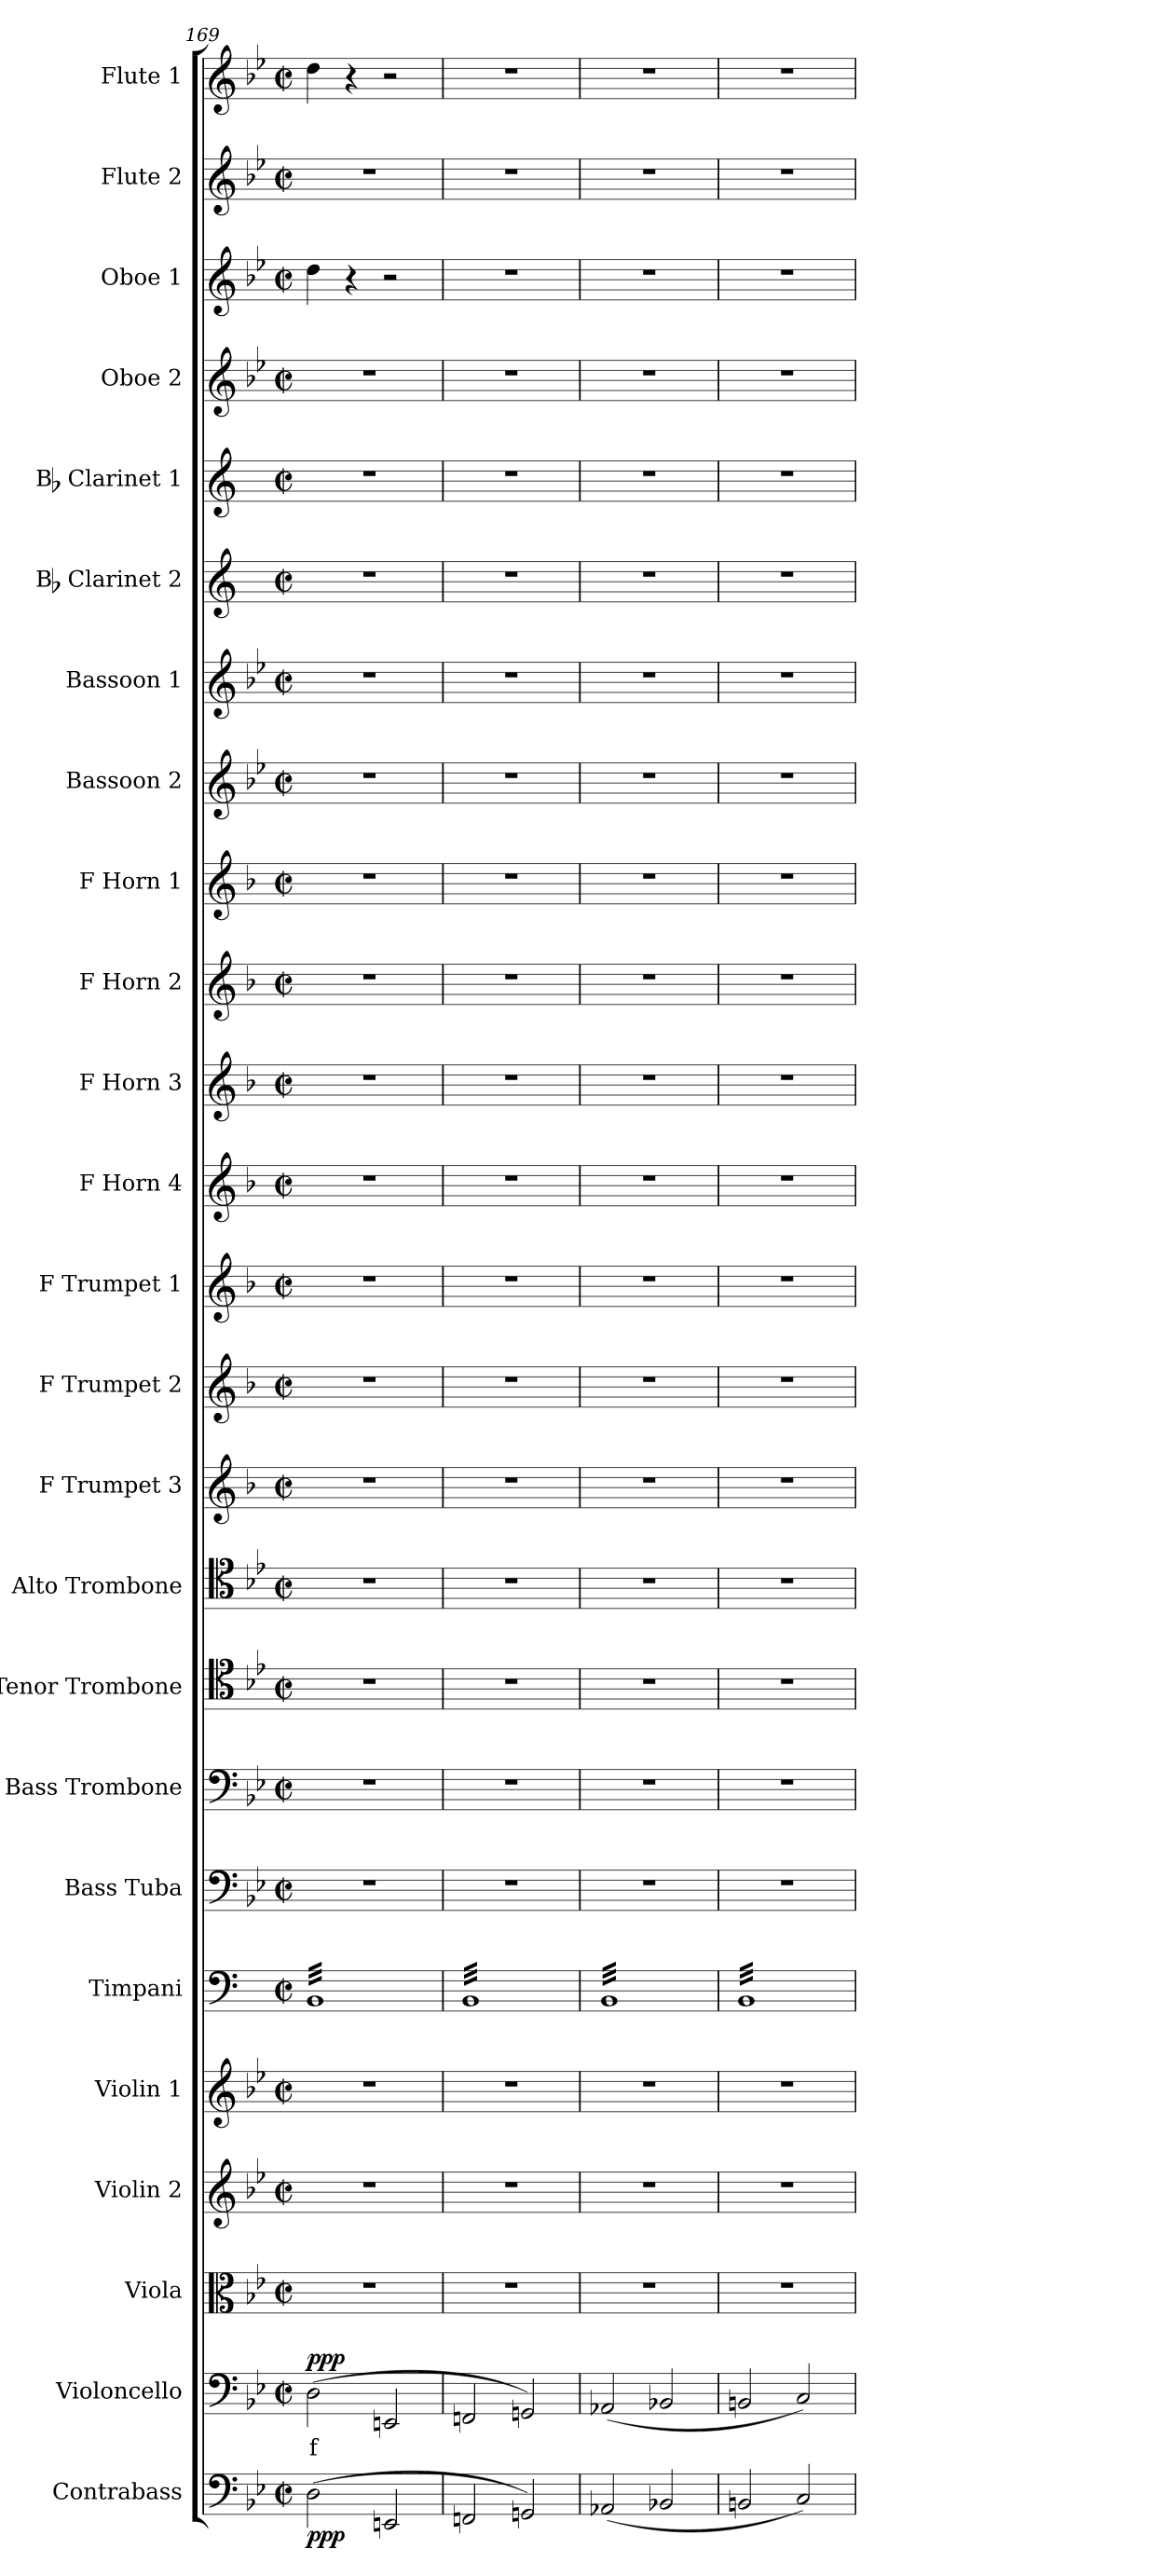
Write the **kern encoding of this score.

**kern	**dynam	**kern	**text	**dynam	**kern	**kern	**kern	**kern	**kern	**kern	**kern	**kern	**kern	**kern	**kern	**kern	**kern	**kern	**kern	**kern	**kern	**kern	**kern	**kern	**kern	**kern	**kern
*part25	*part25	*part24	*part24	*part24	*part23	*part22	*part21	*part20	*part19	*part18	*part17	*part16	*part15	*part14	*part13	*part12	*part11	*part10	*part9	*part8	*part7	*part6	*part5	*part4	*part3	*part2	*part1
*staff25	*staff25	*staff24	*staff24	*staff24	*staff23	*staff22	*staff21	*staff20	*staff19	*staff18	*staff17	*staff16	*staff15	*staff14	*staff13	*staff12	*staff11	*staff10	*staff9	*staff8	*staff7	*staff6	*staff5	*staff4	*staff3	*staff2	*staff1
*I"Contrabass	*	*I"Violoncello	*	*	*I"Viola	*I"Violin 2	*I"Violin 1	*I"Timpani	*I"Bass Tuba	*I"Bass Trombone	*I"Tenor Trombone	*I"Alto Trombone	*I"F Trumpet 3	*I"F Trumpet 2	*I"F Trumpet 1	*I"F Horn 4	*I"F Horn 3	*I"F Horn 2	*I"F Horn 1	*I"Bassoon 2	*I"Bassoon 1	*I"Bb Clarinet 2	*I"Bb Clarinet 1	*I"Oboe 2	*I"Oboe 1	*I"Flute 2	*I"Flute 1
*I'Cb	*	*I'Vc	*	*	*I'Vla	*I'Vln 2	*I'Vln 1	*I'Timp	*I'B Tba	*I'B Trb	*I'T Trb	*I'A Trb	*I'Tpt 3	*I'Tpt 2	*I'Tpt 1	*I'Hn 4	*I'Hn 3	*I'Hn 2	*I'Hn 1	*I'Bsn 2	*I'Bsn 1	*I'Cl 2	*I'Cl 1	*I'Ob 2	*I'Ob 1	*I'Fl 2	*I'Fl 1
*clefF4	*	*clefF4	*	*	*clefC3	*clefG2	*clefG2	*clefF4	*clefF4	*clefF4	*clefC4	*clefC4	*clefG2	*clefG2	*clefG2	*clefG2	*clefG2	*clefG2	*clefG2	*clefG2	*clefG2	*clefG2	*clefG2	*clefG2	*clefG2	*clefG2	*clefG2
*ITrd7c12	*	*	*	*	*	*	*	*	*	*	*	*	*ITrd-3c-5	*ITrd-3c-5	*ITrd-3c-5	*ITrd4c7	*ITrd4c7	*ITrd4c7	*ITrd4c7	*	*	*ITrd1c2	*ITrd1c2	*	*	*	*
*k[b-e-]	*	*k[b-e-]	*	*	*k[b-e-]	*k[b-e-]	*k[b-e-]	*k[]	*k[b-e-]	*k[b-e-]	*k[b-e-]	*k[b-e-]	*k[b-e-]	*k[b-e-]	*k[b-e-]	*k[b-e-]	*k[b-e-]	*k[b-e-]	*k[b-e-]	*k[b-e-]	*k[b-e-]	*k[b-e-]	*k[b-e-]	*k[b-e-]	*k[b-e-]	*k[b-e-]	*k[b-e-]
*M2/2	*	*M2/2	*	*	*M2/2	*M2/2	*M2/2	*M2/2	*M2/2	*M2/2	*M2/2	*M2/2	*M2/2	*M2/2	*M2/2	*M2/2	*M2/2	*M2/2	*M2/2	*M2/2	*M2/2	*M2/2	*M2/2	*M2/2	*M2/2	*M2/2	*M2/2
*met(c|)	*	*met(c|)	*	*	*met(c|)	*met(c|)	*met(c|)	*met(c|)	*met(c|)	*met(c|)	*met(c|)	*met(c|)	*met(c|)	*met(c|)	*met(c|)	*met(c|)	*met(c|)	*met(c|)	*met(c|)	*met(c|)	*met(c|)	*met(c|)	*met(c|)	*met(c|)	*met(c|)	*met(c|)	*met(c|)
=169	=169	=169	=169	=169	=169	=169	=169	=169	=169	=169	=169	=169	=169	=169	=169	=169	=169	=169	=169	=169	=169	=169	=169	=169	=169	=169	=169
!	!LO:DY:b	!	!LO:LY:b:color=#FF0000	!LO:DY:b	!	!	!	!	!	!	!	!	!	!	!	!	!	!	!	!	!	!	!	!	!	!	!
*	*	*	*	*	*	*	*	*tremolo	*	*	*	*	*	*	*	*	*	*	*	*	*	*	*	*	*	*	*
(2DD\	ppp	(2D\	f	ppp	1r	1r	1r	32BBLLL	1r	1r	1r	1r	1r	1r	1r	1r	1r	1r	1r	1r	1r	1r	1r	1r	4dd\	1r	4dd\
.	.	.	.	.	.	.	.	32BB	.	.	.	.	.	.	.	.	.	.	.	.	.	.	.	.	.	.	.
.	.	.	.	.	.	.	.	32BB	.	.	.	.	.	.	.	.	.	.	.	.	.	.	.	.	.	.	.
.	.	.	.	.	.	.	.	32BB	.	.	.	.	.	.	.	.	.	.	.	.	.	.	.	.	.	.	.
.	.	.	.	.	.	.	.	32BB	.	.	.	.	.	.	.	.	.	.	.	.	.	.	.	.	.	.	.
.	.	.	.	.	.	.	.	32BB	.	.	.	.	.	.	.	.	.	.	.	.	.	.	.	.	.	.	.
.	.	.	.	.	.	.	.	32BB	.	.	.	.	.	.	.	.	.	.	.	.	.	.	.	.	.	.	.
.	.	.	.	.	.	.	.	32BB	.	.	.	.	.	.	.	.	.	.	.	.	.	.	.	.	.	.	.
.	.	.	.	.	.	.	.	32BB	.	.	.	.	.	.	.	.	.	.	.	.	.	.	.	.	4r	.	4r
.	.	.	.	.	.	.	.	32BB	.	.	.	.	.	.	.	.	.	.	.	.	.	.	.	.	.	.	.
.	.	.	.	.	.	.	.	32BB	.	.	.	.	.	.	.	.	.	.	.	.	.	.	.	.	.	.	.
.	.	.	.	.	.	.	.	32BB	.	.	.	.	.	.	.	.	.	.	.	.	.	.	.	.	.	.	.
.	.	.	.	.	.	.	.	32BB	.	.	.	.	.	.	.	.	.	.	.	.	.	.	.	.	.	.	.
.	.	.	.	.	.	.	.	32BB	.	.	.	.	.	.	.	.	.	.	.	.	.	.	.	.	.	.	.
.	.	.	.	.	.	.	.	32BB	.	.	.	.	.	.	.	.	.	.	.	.	.	.	.	.	.	.	.
.	.	.	.	.	.	.	.	32BB	.	.	.	.	.	.	.	.	.	.	.	.	.	.	.	.	.	.	.
2EEEn/	.	2EEn/	.	.	.	.	.	32BB	.	.	.	.	.	.	.	.	.	.	.	.	.	.	.	.	2r	.	2r
.	.	.	.	.	.	.	.	32BB	.	.	.	.	.	.	.	.	.	.	.	.	.	.	.	.	.	.	.
.	.	.	.	.	.	.	.	32BB	.	.	.	.	.	.	.	.	.	.	.	.	.	.	.	.	.	.	.
.	.	.	.	.	.	.	.	32BB	.	.	.	.	.	.	.	.	.	.	.	.	.	.	.	.	.	.	.
.	.	.	.	.	.	.	.	32BB	.	.	.	.	.	.	.	.	.	.	.	.	.	.	.	.	.	.	.
.	.	.	.	.	.	.	.	32BB	.	.	.	.	.	.	.	.	.	.	.	.	.	.	.	.	.	.	.
.	.	.	.	.	.	.	.	32BB	.	.	.	.	.	.	.	.	.	.	.	.	.	.	.	.	.	.	.
.	.	.	.	.	.	.	.	32BB	.	.	.	.	.	.	.	.	.	.	.	.	.	.	.	.	.	.	.
.	.	.	.	.	.	.	.	32BB	.	.	.	.	.	.	.	.	.	.	.	.	.	.	.	.	.	.	.
.	.	.	.	.	.	.	.	32BB	.	.	.	.	.	.	.	.	.	.	.	.	.	.	.	.	.	.	.
.	.	.	.	.	.	.	.	32BB	.	.	.	.	.	.	.	.	.	.	.	.	.	.	.	.	.	.	.
.	.	.	.	.	.	.	.	32BB	.	.	.	.	.	.	.	.	.	.	.	.	.	.	.	.	.	.	.
.	.	.	.	.	.	.	.	32BB	.	.	.	.	.	.	.	.	.	.	.	.	.	.	.	.	.	.	.
.	.	.	.	.	.	.	.	32BB	.	.	.	.	.	.	.	.	.	.	.	.	.	.	.	.	.	.	.
.	.	.	.	.	.	.	.	32BB	.	.	.	.	.	.	.	.	.	.	.	.	.	.	.	.	.	.	.
.	.	.	.	.	.	.	.	32BBJJJ	.	.	.	.	.	.	.	.	.	.	.	.	.	.	.	.	.	.	.
=170	=170	=170	=170	=170	=170	=170	=170	=170	=170	=170	=170	=170	=170	=170	=170	=170	=170	=170	=170	=170	=170	=170	=170	=170	=170	=170	=170
2FFFn/	.	2FFn/	.	.	1r	1r	1r	32BBLLL	1r	1r	1r	1r	1r	1r	1r	1r	1r	1r	1r	1r	1r	1r	1r	1r	1r	1r	1r
.	.	.	.	.	.	.	.	32BB	.	.	.	.	.	.	.	.	.	.	.	.	.	.	.	.	.	.	.
.	.	.	.	.	.	.	.	32BB	.	.	.	.	.	.	.	.	.	.	.	.	.	.	.	.	.	.	.
.	.	.	.	.	.	.	.	32BB	.	.	.	.	.	.	.	.	.	.	.	.	.	.	.	.	.	.	.
.	.	.	.	.	.	.	.	32BB	.	.	.	.	.	.	.	.	.	.	.	.	.	.	.	.	.	.	.
.	.	.	.	.	.	.	.	32BB	.	.	.	.	.	.	.	.	.	.	.	.	.	.	.	.	.	.	.
.	.	.	.	.	.	.	.	32BB	.	.	.	.	.	.	.	.	.	.	.	.	.	.	.	.	.	.	.
.	.	.	.	.	.	.	.	32BB	.	.	.	.	.	.	.	.	.	.	.	.	.	.	.	.	.	.	.
.	.	.	.	.	.	.	.	32BB	.	.	.	.	.	.	.	.	.	.	.	.	.	.	.	.	.	.	.
.	.	.	.	.	.	.	.	32BB	.	.	.	.	.	.	.	.	.	.	.	.	.	.	.	.	.	.	.
.	.	.	.	.	.	.	.	32BB	.	.	.	.	.	.	.	.	.	.	.	.	.	.	.	.	.	.	.
.	.	.	.	.	.	.	.	32BB	.	.	.	.	.	.	.	.	.	.	.	.	.	.	.	.	.	.	.
.	.	.	.	.	.	.	.	32BB	.	.	.	.	.	.	.	.	.	.	.	.	.	.	.	.	.	.	.
.	.	.	.	.	.	.	.	32BB	.	.	.	.	.	.	.	.	.	.	.	.	.	.	.	.	.	.	.
.	.	.	.	.	.	.	.	32BB	.	.	.	.	.	.	.	.	.	.	.	.	.	.	.	.	.	.	.
.	.	.	.	.	.	.	.	32BB	.	.	.	.	.	.	.	.	.	.	.	.	.	.	.	.	.	.	.
2GGGn/)	.	2GGn/)	.	.	.	.	.	32BB	.	.	.	.	.	.	.	.	.	.	.	.	.	.	.	.	.	.	.
.	.	.	.	.	.	.	.	32BB	.	.	.	.	.	.	.	.	.	.	.	.	.	.	.	.	.	.	.
.	.	.	.	.	.	.	.	32BB	.	.	.	.	.	.	.	.	.	.	.	.	.	.	.	.	.	.	.
.	.	.	.	.	.	.	.	32BB	.	.	.	.	.	.	.	.	.	.	.	.	.	.	.	.	.	.	.
.	.	.	.	.	.	.	.	32BB	.	.	.	.	.	.	.	.	.	.	.	.	.	.	.	.	.	.	.
.	.	.	.	.	.	.	.	32BB	.	.	.	.	.	.	.	.	.	.	.	.	.	.	.	.	.	.	.
.	.	.	.	.	.	.	.	32BB	.	.	.	.	.	.	.	.	.	.	.	.	.	.	.	.	.	.	.
.	.	.	.	.	.	.	.	32BB	.	.	.	.	.	.	.	.	.	.	.	.	.	.	.	.	.	.	.
.	.	.	.	.	.	.	.	32BB	.	.	.	.	.	.	.	.	.	.	.	.	.	.	.	.	.	.	.
.	.	.	.	.	.	.	.	32BB	.	.	.	.	.	.	.	.	.	.	.	.	.	.	.	.	.	.	.
.	.	.	.	.	.	.	.	32BB	.	.	.	.	.	.	.	.	.	.	.	.	.	.	.	.	.	.	.
.	.	.	.	.	.	.	.	32BB	.	.	.	.	.	.	.	.	.	.	.	.	.	.	.	.	.	.	.
.	.	.	.	.	.	.	.	32BB	.	.	.	.	.	.	.	.	.	.	.	.	.	.	.	.	.	.	.
.	.	.	.	.	.	.	.	32BB	.	.	.	.	.	.	.	.	.	.	.	.	.	.	.	.	.	.	.
.	.	.	.	.	.	.	.	32BB	.	.	.	.	.	.	.	.	.	.	.	.	.	.	.	.	.	.	.
.	.	.	.	.	.	.	.	32BBJJJ	.	.	.	.	.	.	.	.	.	.	.	.	.	.	.	.	.	.	.
!!LO:PB:g=z
=171	=171	=171	=171	=171	=171	=171	=171	=171	=171	=171	=171	=171	=171	=171	=171	=171	=171	=171	=171	=171	=171	=171	=171	=171	=171	=171	=171
(2AAA-X/	.	(2AA-X/	.	.	1r	1r	1r	32BBLLL	1r	1r	1r	1r	1r	1r	1r	1r	1r	1r	1r	1r	1r	1r	1r	1r	1r	1r	1r
.	.	.	.	.	.	.	.	32BB	.	.	.	.	.	.	.	.	.	.	.	.	.	.	.	.	.	.	.
.	.	.	.	.	.	.	.	32BB	.	.	.	.	.	.	.	.	.	.	.	.	.	.	.	.	.	.	.
.	.	.	.	.	.	.	.	32BB	.	.	.	.	.	.	.	.	.	.	.	.	.	.	.	.	.	.	.
.	.	.	.	.	.	.	.	32BB	.	.	.	.	.	.	.	.	.	.	.	.	.	.	.	.	.	.	.
.	.	.	.	.	.	.	.	32BB	.	.	.	.	.	.	.	.	.	.	.	.	.	.	.	.	.	.	.
.	.	.	.	.	.	.	.	32BB	.	.	.	.	.	.	.	.	.	.	.	.	.	.	.	.	.	.	.
.	.	.	.	.	.	.	.	32BB	.	.	.	.	.	.	.	.	.	.	.	.	.	.	.	.	.	.	.
.	.	.	.	.	.	.	.	32BB	.	.	.	.	.	.	.	.	.	.	.	.	.	.	.	.	.	.	.
.	.	.	.	.	.	.	.	32BB	.	.	.	.	.	.	.	.	.	.	.	.	.	.	.	.	.	.	.
.	.	.	.	.	.	.	.	32BB	.	.	.	.	.	.	.	.	.	.	.	.	.	.	.	.	.	.	.
.	.	.	.	.	.	.	.	32BB	.	.	.	.	.	.	.	.	.	.	.	.	.	.	.	.	.	.	.
.	.	.	.	.	.	.	.	32BB	.	.	.	.	.	.	.	.	.	.	.	.	.	.	.	.	.	.	.
.	.	.	.	.	.	.	.	32BB	.	.	.	.	.	.	.	.	.	.	.	.	.	.	.	.	.	.	.
.	.	.	.	.	.	.	.	32BB	.	.	.	.	.	.	.	.	.	.	.	.	.	.	.	.	.	.	.
.	.	.	.	.	.	.	.	32BB	.	.	.	.	.	.	.	.	.	.	.	.	.	.	.	.	.	.	.
2BBB-X/	.	2BB-X/	.	.	.	.	.	32BB	.	.	.	.	.	.	.	.	.	.	.	.	.	.	.	.	.	.	.
.	.	.	.	.	.	.	.	32BB	.	.	.	.	.	.	.	.	.	.	.	.	.	.	.	.	.	.	.
.	.	.	.	.	.	.	.	32BB	.	.	.	.	.	.	.	.	.	.	.	.	.	.	.	.	.	.	.
.	.	.	.	.	.	.	.	32BB	.	.	.	.	.	.	.	.	.	.	.	.	.	.	.	.	.	.	.
.	.	.	.	.	.	.	.	32BB	.	.	.	.	.	.	.	.	.	.	.	.	.	.	.	.	.	.	.
.	.	.	.	.	.	.	.	32BB	.	.	.	.	.	.	.	.	.	.	.	.	.	.	.	.	.	.	.
.	.	.	.	.	.	.	.	32BB	.	.	.	.	.	.	.	.	.	.	.	.	.	.	.	.	.	.	.
.	.	.	.	.	.	.	.	32BB	.	.	.	.	.	.	.	.	.	.	.	.	.	.	.	.	.	.	.
.	.	.	.	.	.	.	.	32BB	.	.	.	.	.	.	.	.	.	.	.	.	.	.	.	.	.	.	.
.	.	.	.	.	.	.	.	32BB	.	.	.	.	.	.	.	.	.	.	.	.	.	.	.	.	.	.	.
.	.	.	.	.	.	.	.	32BB	.	.	.	.	.	.	.	.	.	.	.	.	.	.	.	.	.	.	.
.	.	.	.	.	.	.	.	32BB	.	.	.	.	.	.	.	.	.	.	.	.	.	.	.	.	.	.	.
.	.	.	.	.	.	.	.	32BB	.	.	.	.	.	.	.	.	.	.	.	.	.	.	.	.	.	.	.
.	.	.	.	.	.	.	.	32BB	.	.	.	.	.	.	.	.	.	.	.	.	.	.	.	.	.	.	.
.	.	.	.	.	.	.	.	32BB	.	.	.	.	.	.	.	.	.	.	.	.	.	.	.	.	.	.	.
.	.	.	.	.	.	.	.	32BBJJJ	.	.	.	.	.	.	.	.	.	.	.	.	.	.	.	.	.	.	.
=172	=172	=172	=172	=172	=172	=172	=172	=172	=172	=172	=172	=172	=172	=172	=172	=172	=172	=172	=172	=172	=172	=172	=172	=172	=172	=172	=172
2BBBn/	.	2BBn/	.	.	1r	1r	1r	32BBLLL	1r	1r	1r	1r	1r	1r	1r	1r	1r	1r	1r	1r	1r	1r	1r	1r	1r	1r	1r
.	.	.	.	.	.	.	.	32BB	.	.	.	.	.	.	.	.	.	.	.	.	.	.	.	.	.	.	.
.	.	.	.	.	.	.	.	32BB	.	.	.	.	.	.	.	.	.	.	.	.	.	.	.	.	.	.	.
.	.	.	.	.	.	.	.	32BB	.	.	.	.	.	.	.	.	.	.	.	.	.	.	.	.	.	.	.
.	.	.	.	.	.	.	.	32BB	.	.	.	.	.	.	.	.	.	.	.	.	.	.	.	.	.	.	.
.	.	.	.	.	.	.	.	32BB	.	.	.	.	.	.	.	.	.	.	.	.	.	.	.	.	.	.	.
.	.	.	.	.	.	.	.	32BB	.	.	.	.	.	.	.	.	.	.	.	.	.	.	.	.	.	.	.
.	.	.	.	.	.	.	.	32BB	.	.	.	.	.	.	.	.	.	.	.	.	.	.	.	.	.	.	.
.	.	.	.	.	.	.	.	32BB	.	.	.	.	.	.	.	.	.	.	.	.	.	.	.	.	.	.	.
.	.	.	.	.	.	.	.	32BB	.	.	.	.	.	.	.	.	.	.	.	.	.	.	.	.	.	.	.
.	.	.	.	.	.	.	.	32BB	.	.	.	.	.	.	.	.	.	.	.	.	.	.	.	.	.	.	.
.	.	.	.	.	.	.	.	32BB	.	.	.	.	.	.	.	.	.	.	.	.	.	.	.	.	.	.	.
.	.	.	.	.	.	.	.	32BB	.	.	.	.	.	.	.	.	.	.	.	.	.	.	.	.	.	.	.
.	.	.	.	.	.	.	.	32BB	.	.	.	.	.	.	.	.	.	.	.	.	.	.	.	.	.	.	.
.	.	.	.	.	.	.	.	32BB	.	.	.	.	.	.	.	.	.	.	.	.	.	.	.	.	.	.	.
.	.	.	.	.	.	.	.	32BB	.	.	.	.	.	.	.	.	.	.	.	.	.	.	.	.	.	.	.
2CC/)	.	2C/)	.	.	.	.	.	32BB	.	.	.	.	.	.	.	.	.	.	.	.	.	.	.	.	.	.	.
.	.	.	.	.	.	.	.	32BB	.	.	.	.	.	.	.	.	.	.	.	.	.	.	.	.	.	.	.
.	.	.	.	.	.	.	.	32BB	.	.	.	.	.	.	.	.	.	.	.	.	.	.	.	.	.	.	.
.	.	.	.	.	.	.	.	32BB	.	.	.	.	.	.	.	.	.	.	.	.	.	.	.	.	.	.	.
.	.	.	.	.	.	.	.	32BB	.	.	.	.	.	.	.	.	.	.	.	.	.	.	.	.	.	.	.
.	.	.	.	.	.	.	.	32BB	.	.	.	.	.	.	.	.	.	.	.	.	.	.	.	.	.	.	.
.	.	.	.	.	.	.	.	32BB	.	.	.	.	.	.	.	.	.	.	.	.	.	.	.	.	.	.	.
.	.	.	.	.	.	.	.	32BB	.	.	.	.	.	.	.	.	.	.	.	.	.	.	.	.	.	.	.
.	.	.	.	.	.	.	.	32BB	.	.	.	.	.	.	.	.	.	.	.	.	.	.	.	.	.	.	.
.	.	.	.	.	.	.	.	32BB	.	.	.	.	.	.	.	.	.	.	.	.	.	.	.	.	.	.	.
.	.	.	.	.	.	.	.	32BB	.	.	.	.	.	.	.	.	.	.	.	.	.	.	.	.	.	.	.
.	.	.	.	.	.	.	.	32BB	.	.	.	.	.	.	.	.	.	.	.	.	.	.	.	.	.	.	.
.	.	.	.	.	.	.	.	32BB	.	.	.	.	.	.	.	.	.	.	.	.	.	.	.	.	.	.	.
.	.	.	.	.	.	.	.	32BB	.	.	.	.	.	.	.	.	.	.	.	.	.	.	.	.	.	.	.
.	.	.	.	.	.	.	.	32BB	.	.	.	.	.	.	.	.	.	.	.	.	.	.	.	.	.	.	.
.	.	.	.	.	.	.	.	32BBJJJ	.	.	.	.	.	.	.	.	.	.	.	.	.	.	.	.	.	.	.
*	*	*	*	*	*	*	*	*Xtremolo	*	*	*	*	*	*	*	*	*	*	*	*	*	*	*	*	*	*	*
=	=	=	=	=	=	=	=	=	=	=	=	=	=	=	=	=	=	=	=	=	=	=	=	=	=	=	=
*-	*-	*-	*-	*-	*-	*-	*-	*-	*-	*-	*-	*-	*-	*-	*-	*-	*-	*-	*-	*-	*-	*-	*-	*-	*-	*-	*-
